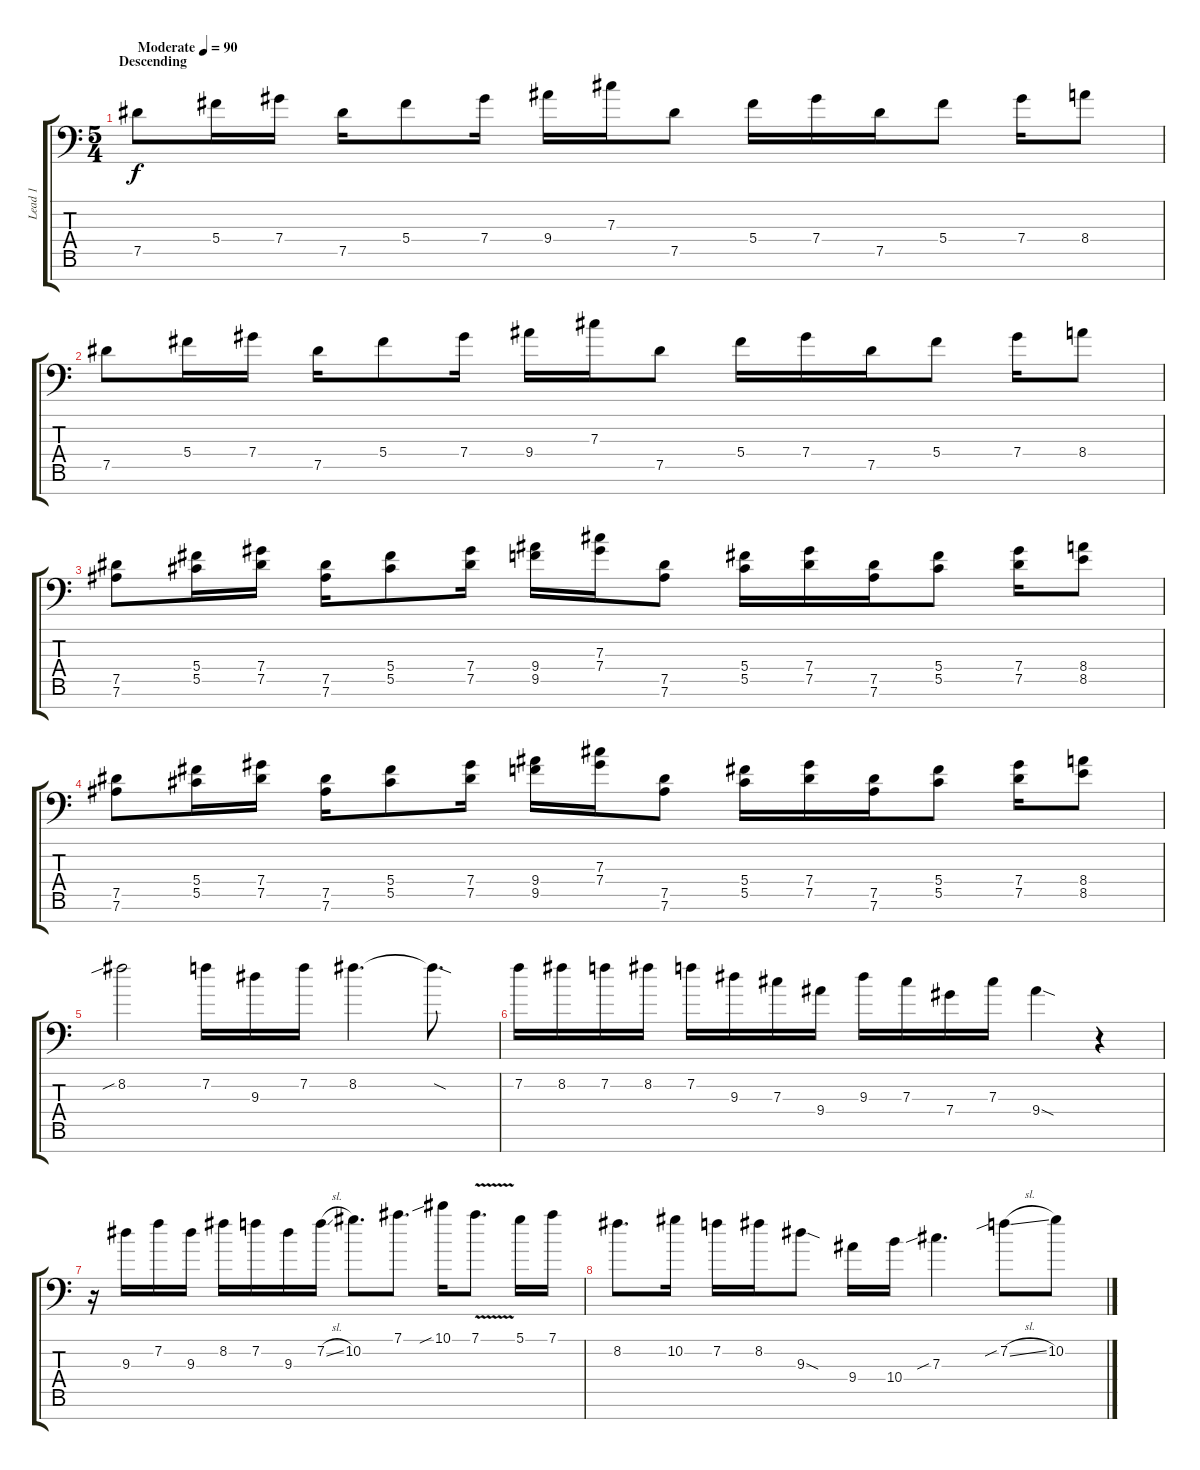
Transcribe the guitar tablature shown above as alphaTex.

\track ("Lead 1" "Lead 1") {instrument overdrivenguitar}
\staff {score tabs}
\tuning (Eb4 Bb3 Gb3 Db3 Ab2 Eb2 Bb1) {hide}
\ts (5 4)
\section ("" "Descending")
\tempo (90 "Moderate")
\clef f4
\ks c
7.5.8{dy f instrument overdrivenguitar} 5.4.16 7.4.16 7.5.16 5.4.8 7.4.16 9.4.16 7.3.16 7.5.8 5.4.16 7.4.16 7.5.16 5.4.8 7.4.16 8.4.8 |
7.5.8 5.4.16 7.4.16 7.5.16 5.4.8 7.4.16 9.4.16 7.3.16 7.5.8 5.4.16 7.4.16 7.5.16 5.4.8 7.4.16 8.4.8 |
(7.5 7.6).8 (5.4 5.5).16 (7.4 7.5).16 (7.5 7.6).16 (5.4 5.5).8 (7.4 7.5).16 (9.4 9.5).16 (7.3 7.4).16 (7.5 7.6).8 (5.4 5.5).16 (7.4 7.5).16 (7.5 7.6).16 (5.4 5.5).8 (7.4 7.5).16 (8.4 8.5).8 |
(7.5 7.6).8 (5.4 5.5).16 (7.4 7.5).16 (7.5 7.6).16 (5.4 5.5).8 (7.4 7.5).16 (9.4 9.5).16 (7.3 7.4).16 (7.5 7.6).8 (5.4 5.5).16 (7.4 7.5).16 (7.5 7.6).16 (5.4 5.5).8 (7.4 7.5).16 (8.4 8.5).8 |
8.2{sib}.2 7.2.16 9.3.16 7.2.16 8.2.4{d} 8.2{sod t}.8{d} |
7.2.16 8.2.16 7.2.16 8.2.16 7.2.16 9.3.16 7.3.16 9.4.16 9.3.16 7.3.16 7.4.16 7.3.16 9.4{sod}.4 r.4 |
r.16 9.3.16 7.2.16 9.3.16 8.2.16 7.2.16 9.3.16 7.2{sl}.16 10.2.8{d} 7.1.8{d} 10.1{sib}.16 7.1{v}.8{d} 5.1.16 7.1.16 |
8.2.8{d} 10.2.16 7.2.16 8.2.16 9.3{sod}.8 9.4.16 10.4.16 7.3{sib}.4{d} 7.2{sib sl}.8 10.2.8
